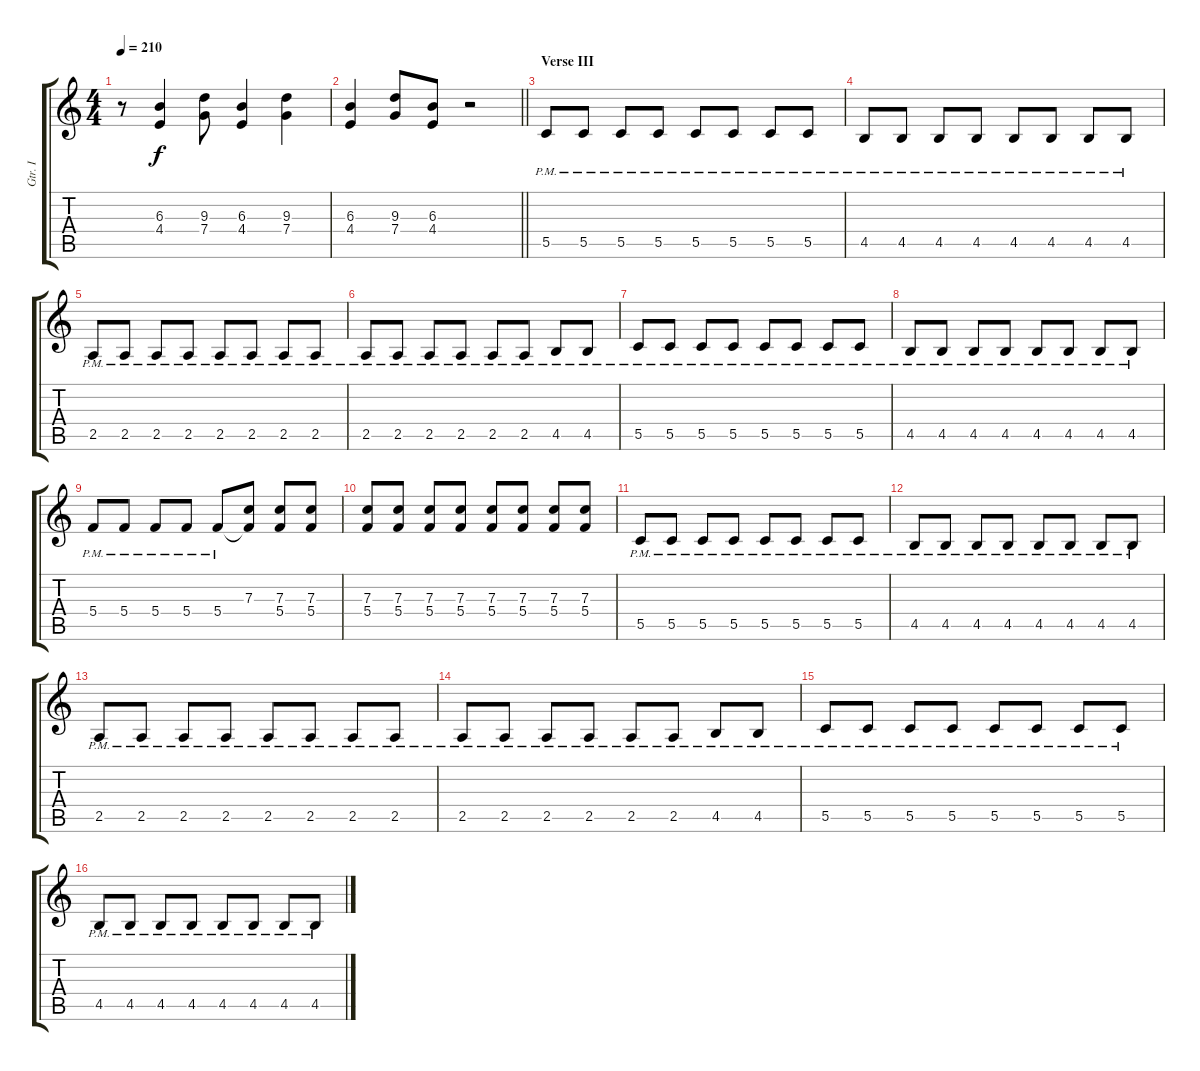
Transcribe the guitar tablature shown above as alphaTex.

\track ("Gtr. I" "Gtr. I") {instrument distortionguitar}
\staff {score tabs}
\tuning (D4 A3 F3 C3 G2 D2) {hide}
\ts (4 4)
\tempo 210
\clef g2
\ks c
r.8{dy f} (6.3 4.4).4 (9.3 7.4).8 (6.3 4.4).4 (9.3 7.4).4 |
\barLineRight lightlight
(6.3 4.4).4 (9.3 7.4).8 (6.3 4.4).8 r.2 |
\section ("" "Verse III")
5.5{pm}.8 5.5{pm}.8 5.5{pm}.8 5.5{pm}.8 5.5{pm}.8 5.5{pm}.8 5.5{pm}.8 5.5{pm}.8 |
4.5{pm}.8 4.5{pm}.8 4.5{pm}.8 4.5{pm}.8 4.5{pm}.8 4.5{pm}.8 4.5{pm}.8 4.5{pm}.8 |
2.5{pm}.8 2.5{pm}.8 2.5{pm}.8 2.5{pm}.8 2.5{pm}.8 2.5{pm}.8 2.5{pm}.8 2.5{pm}.8 |
2.5{pm}.8 2.5{pm}.8 2.5{pm}.8 2.5{pm}.8 2.5{pm}.8 2.5{pm}.8 4.5{pm}.8 4.5{pm}.8 |
5.5{pm}.8 5.5{pm}.8 5.5{pm}.8 5.5{pm}.8 5.5{pm}.8 5.5{pm}.8 5.5{pm}.8 5.5{pm}.8 |
4.5{pm}.8 4.5{pm}.8 4.5{pm}.8 4.5{pm}.8 4.5{pm}.8 4.5{pm}.8 4.5{pm}.8 4.5{pm}.8 |
5.4{pm}.8 5.4{pm}.8 5.4{pm}.8 5.4{pm}.8 5.4{pm}.8 (7.3 5.4{t}).8 (7.3 5.4).8 (7.3 5.4).8 |
(7.3 5.4).8 (7.3 5.4).8 (7.3 5.4).8 (7.3 5.4).8 (7.3 5.4).8 (7.3 5.4).8 (7.3 5.4).8 (7.3 5.4).8 |
5.5{pm}.8 5.5{pm}.8 5.5{pm}.8 5.5{pm}.8 5.5{pm}.8 5.5{pm}.8 5.5{pm}.8 5.5{pm}.8 |
4.5{pm}.8 4.5{pm}.8 4.5{pm}.8 4.5{pm}.8 4.5{pm}.8 4.5{pm}.8 4.5{pm}.8 4.5{pm}.8 |
2.5{pm}.8 2.5{pm}.8 2.5{pm}.8 2.5{pm}.8 2.5{pm}.8 2.5{pm}.8 2.5{pm}.8 2.5{pm}.8 |
2.5{pm}.8 2.5{pm}.8 2.5{pm}.8 2.5{pm}.8 2.5{pm}.8 2.5{pm}.8 4.5{pm}.8 4.5{pm}.8 |
5.5{pm}.8 5.5{pm}.8 5.5{pm}.8 5.5{pm}.8 5.5{pm}.8 5.5{pm}.8 5.5{pm}.8 5.5{pm}.8 |
4.5{pm}.8 4.5{pm}.8 4.5{pm}.8 4.5{pm}.8 4.5{pm}.8 4.5{pm}.8 4.5{pm}.8 4.5{pm}.8
